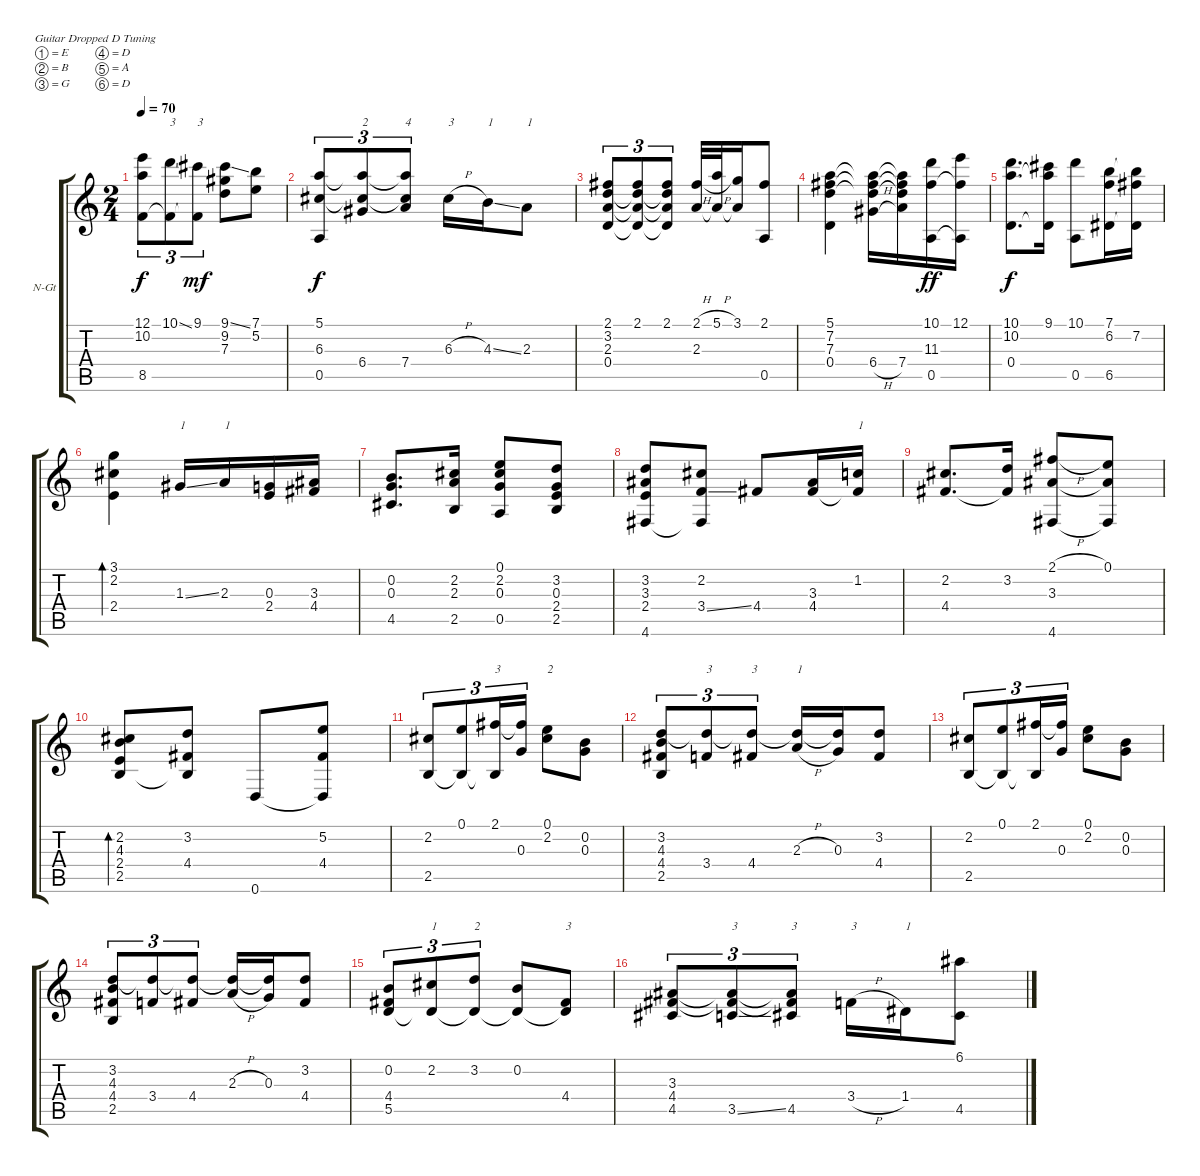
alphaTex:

\bracketExtendMode groupsimilarinstruments
\firstSystemTrackNameOrientation horizontal
\otherSystemsTrackNameOrientation horizontal
\track ("Track 1" "N-Gt") {instrument acousticguitarnylon}
\staff {score tabs}
\tuning (E4 B3 G3 D3 A2 D2)
\ts (2 4)
\tempo 70
\clef g2
\ks c
(12.1 10.2 8.5).8{tu (3 2) dy f} (10.1{ss} 8.5{t}).8{tu (3 2) txt "3"} (9.1 8.5{t}).8{tu (3 2) txt "3" dy mf} (9.1{ss} 9.2 7.3).8 (7.1 5.2).8 |
(5.1 6.3 0.5).8{tu (3 2) dy f} (6.4 5.1{t} 6.3{t}).8{tu (3 2) txt "2"} (5.1{t} 6.3{t} 7.4).8{tu (3 2) txt "4"} 6.3{h}.16{txt "3"} 4.3{ss}.16{txt "1"} 2.3.8{txt "1"} |
(2.1 3.2 2.3 0.4).8{tu (3 2)} (2.1 3.2{t} 2.3{t} 0.4{t}).8{tu (3 2)} (2.1 3.2{t} 2.3{t} 0.4{t}).8{tu (3 2)} (2.1{h} 2.3).32 (5.1{h} 2.3{t}).32 (3.1 2.3{t}).16 (2.1 0.5).8 |
(5.1 7.2 7.3 0.4).4 (6.4{h} 5.1{t} 7.2{t} 7.3{t}).16 (5.1{t} 7.2{t} 7.3{t} 7.4).16 (10.1 11.3 0.5).16{dy ff} (12.1 11.3{t} 0.5{t}).16 |
(10.1 10.2 0.4).8{d dy f} (9.1 10.2{t} 0.4{t}).16 (10.1 0.5).8 (7.1 6.2 6.5).16 (7.1{t} 7.2 6.5{t}).16 |
(3.1 2.2 2.4).4{bd 480} 1.3{ss}.16{txt "1"} 2.3.16{txt "1"} (0.3 2.4).16 (3.3 4.4).16 |
(0.2 0.3 4.5).8{d} (2.2 2.3 2.5).16 (0.1 2.2 0.3 0.5).8 (3.2 0.3 2.4 2.5).8 |
(3.2 3.3 2.4 4.6).8 (2.2 3.4{ss} 4.6{t}).8 4.4.8 (3.3 4.4).16 (1.2 4.4{t}).16{txt "1"} |
(2.2 4.4).8{d} (3.2 4.4{t}).16 (2.1{h} 3.3 4.6).8 (0.1 3.3{t} 4.6{t}).8 |
(2.2 4.3 2.4 2.5).8{bd 240} (3.2 4.4 2.5{t}).8 0.6.8 (5.2 4.4 0.6{t}).8 |
(2.2 2.5).8{tu (3 2)} (0.1 2.5{t}).8{tu (3 2)} (2.1 2.5{t}).16{tu (3 2) txt "3"} (2.1{t} 0.3).16{tu (3 2)} (0.1 2.2).8{txt "2"} (0.2 0.3).8 |
(3.2 4.3 4.4 2.5).8{tu (3 2)} (3.4 3.2{t}).8{tu (3 2) txt "3"} (4.4 3.2{t}).8{tu (3 2) txt "3"} (2.3{h} 3.2{t}).16{txt "1"} (3.2{t} 0.3).16 (3.2 4.4).8 |
(2.2 2.5).8{tu (3 2)} (0.1 2.5{t}).8{tu (3 2)} (2.1 2.5{t}).16{tu (3 2)} (2.1{t} 0.3).16{tu (3 2)} (0.1 2.2).8 (0.2 0.3).8 |
(3.2 4.3 4.4 2.5).8{tu (3 2)} (3.4 3.2{t}).8{tu (3 2)} (4.4 3.2{t}).8{tu (3 2)} (2.3{h} 3.2{t}).16 (3.2{t} 0.3).16 (3.2 4.4).8 |
(0.2 4.4 5.5).8{tu (3 2)} (2.2 5.5{t}).8{tu (3 2) txt "1"} (3.2 5.5{t}).8{tu (3 2) txt "2"} (0.2 5.5{t}).8 (4.4 5.5{t}).8{txt "3"} |
(3.3 4.4 4.5).8{tu (3 2)} (3.5{ss} 3.3{t} 4.4{t}).8{tu (3 2) txt "3"} (3.3{t} 4.4{t} 4.5).8{tu (3 2) txt "3"} 3.4{h}.16{txt "3"} 1.4.16{txt "1"} (6.1 4.5).8
